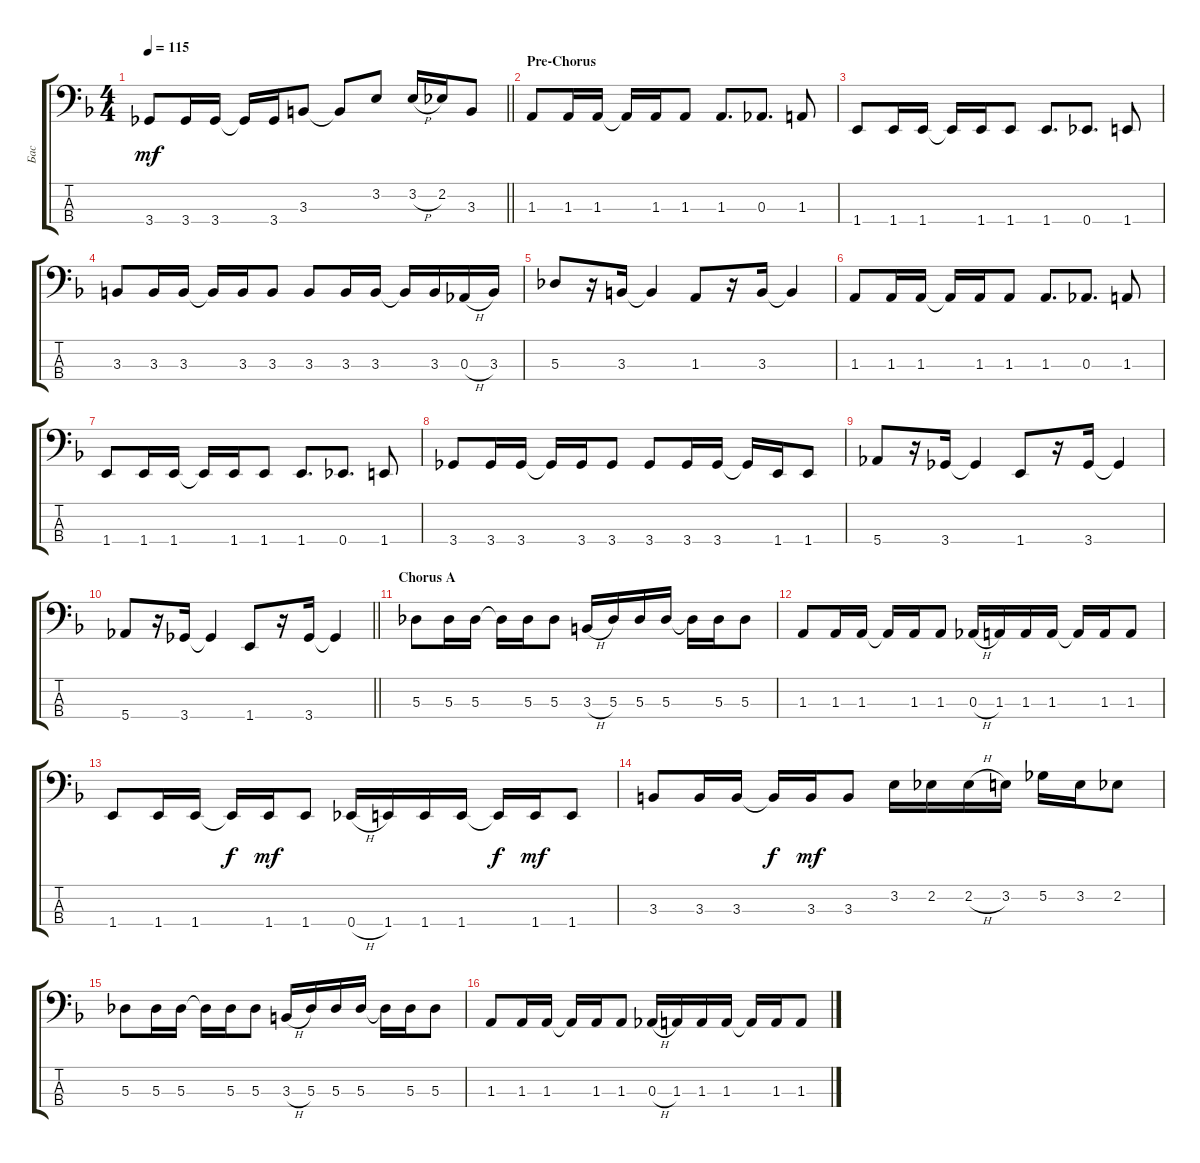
\track ("Бас" "Бас") {instrument electricbassfinger}
\staff {score tabs}
\tuning (Gb2 Db2 Ab1 Eb1) {hide}
\ts (4 4)
\tempo 115
\clef f4
\barLineRight lightlight
\ks dminor
3.4.8{dy mf} 3.4.16 3.4.16 3.4{t}.16 3.4.16 3.3.8 3.3{t}.8 3.2.8 3.2{h}.16 2.2.16 3.3.8 |
\section ("" "Pre-Chorus")
1.3.8 1.3.16 1.3.16 1.3{t}.16 1.3.16 1.3.8 1.3.8{d} 0.3.8{d} 1.3.8 |
1.4.8 1.4.16 1.4.16 1.4{t}.16 1.4.16 1.4.8 1.4.8{d} 0.4.8{d} 1.4.8 |
3.3.8 3.3.16 3.3.16 3.3{t}.16 3.3.16 3.3.8 3.3.8 3.3.16 3.3.16 3.3{t}.16 3.3.16 0.3{h}.16 3.3.16 |
5.3.8 r.16 3.3.16 3.3{t}.4 1.3.8 r.16 3.3.16 3.3{t}.4 |
1.3.8 1.3.16 1.3.16 1.3{t}.16 1.3.16 1.3.8 1.3.8{d} 0.3.8{d} 1.3.8 |
1.4.8 1.4.16 1.4.16 1.4{t}.16 1.4.16 1.4.8 1.4.8{d} 0.4.8{d} 1.4.8 |
3.4.8 3.4.16 3.4.16 3.4{t}.16 3.4.16 3.4.8 3.4.8 3.4.16 3.4.16 3.4{t}.16 1.4.16 1.4.8 |
5.4.8 r.16 3.4.16 3.4{t}.4 1.4.8 r.16 3.4.16 3.4{t}.4 |
\barLineRight lightlight
5.4.8 r.16 3.4.16 3.4{t}.4 1.4.8 r.16 3.4.16 3.4{t}.4 |
\section ("" "Chorus A")
5.3.8 5.3.16 5.3.16 5.3{t}.16 5.3.16 5.3.8 3.3{h}.16 5.3.16 5.3.16 5.3.16 5.3{t}.16 5.3.16 5.3.8 |
1.3.8 1.3.16 1.3.16 1.3{t}.16 1.3.16 1.3.8 0.3{h}.16 1.3.16 1.3.16 1.3.16 1.3{t}.16 1.3.16 1.3.8 |
1.4.8 1.4.16 1.4.16 1.4{t}.16{dy f} 1.4.16{dy mf} 1.4.8 0.4{h}.16 1.4.16 1.4.16 1.4.16 1.4{t}.16{dy f} 1.4.16{dy mf} 1.4.8 |
3.3.8 3.3.16 3.3.16 3.3{t}.16{dy f} 3.3.16{dy mf} 3.3.8 3.2.16 2.2.16 2.2{h}.16 3.2.16 5.2.16 3.2.16 2.2.8 |
5.3.8 5.3.16 5.3.16 5.3{t}.16 5.3.16 5.3.8 3.3{h}.16 5.3.16 5.3.16 5.3.16 5.3{t}.16 5.3.16 5.3.8 |
1.3.8 1.3.16 1.3.16 1.3{t}.16 1.3.16 1.3.8 0.3{h}.16 1.3.16 1.3.16 1.3.16 1.3{t}.16 1.3.16 1.3.8
